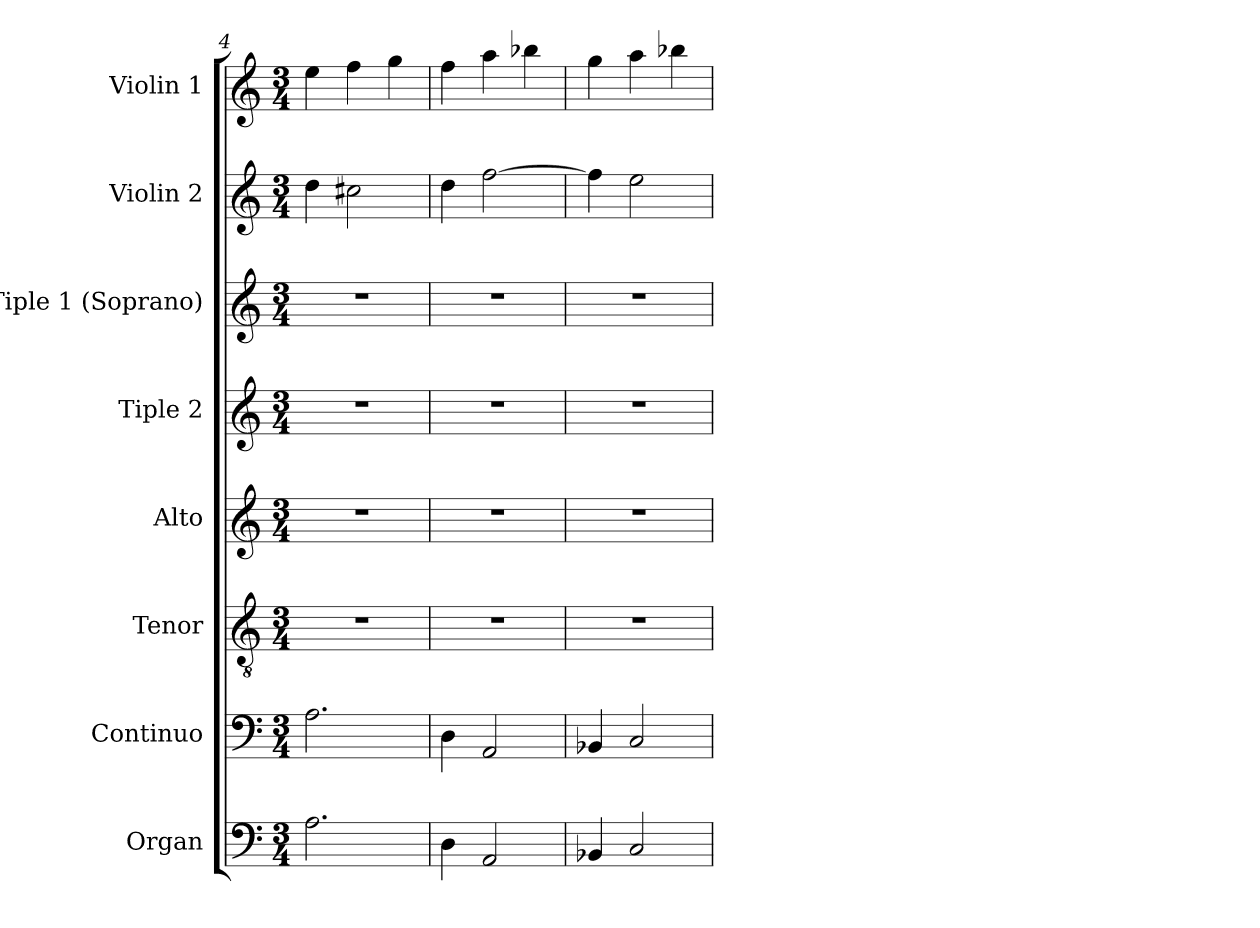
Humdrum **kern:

**kern	**kern	**kern	**kern	**kern	**kern	**kern	**kern
*part8	*part7	*part6	*part5	*part4	*part3	*part2	*part1
*staff8	*staff7	*staff6	*staff5	*staff4	*staff3	*staff2	*staff1
*I"Organ	*I"Continuo	*I"Tenor	*I"Alto	*I"Tiple 2	*I"Tiple 1 (Soprano)	*I"Violin 2	*I"Violin 1
*I'Org.	*I'Cont.	*I'T.	*I'A.	*	*I'S	*I'Vln. 2	*I'Vln. 1
*clefF4	*clefF4	*clefGv2	*clefG2	*clefG2	*clefG2	*clefG2	*clefG2
*	*	*ITrd7c12	*	*	*	*	*
*k[]	*k[]	*k[]	*k[]	*k[]	*k[]	*k[]	*k[]
*C:	*C:	*C:	*C:	*C:	*C:	*C:	*C:
*M3/4	*M3/4	*M3/4	*M3/4	*M3/4	*M3/4	*M3/4	*M3/4
=4	=4	=4	=4	=4	=4	=4	=4
!	!	!LO:N:vis=1	!LO:N:vis=1	!LO:N:vis=1	!LO:N:vis=1	!	!
2.Ai\	2.Ai\	2.r	2.r	2.r	2.r	4ddi\	4eei\
.	.	.	.	.	.	2cc#Xi\	4ffi\
.	.	.	.	.	.	.	4ggi\
=5	=5	=5	=5	=5	=5	=5	=5
!	!	!LO:N:vis=1	!LO:N:vis=1	!LO:N:vis=1	!LO:N:vis=1	!	!
4Di\	4Di\	2.r	2.r	2.r	2.r	4ddi\	4ffi\
2AAi/	2AAi/	.	.	.	.	[2ffi\	4aai\
.	.	.	.	.	.	.	4bb-Xi\
=6	=6	=6	=6	=6	=6	=6	=6
!	!	!LO:N:vis=1	!LO:N:vis=1	!LO:N:vis=1	!LO:N:vis=1	!	!
4BB-Xi/	4BB-Xi/	2.r	2.r	2.r	2.r	4ffi\]	4ggi\
2Ci/	2Ci/	.	.	.	.	2eei\	4aai\
.	.	.	.	.	.	.	4bb-Xi\
=	=	=	=	=	=	=	=
*-	*-	*-	*-	*-	*-	*-	*-
